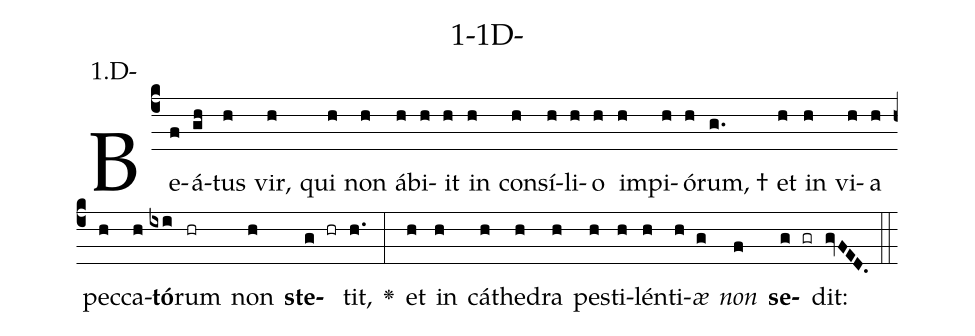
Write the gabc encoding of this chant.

name: 1-1D-;
annotation: 1.D-;
%%
(c4)Be(f)á(gh)tus(h) vir,(h) qui(h) non(h) áb(h)i(h)it(h) in(h) con(h)sí(h)li(h)o(h) im(h)pi(h)ó(h)rum, †(g.) et(h) in(h) vi(h)a(h) pec(h)ca(h)<b>tó</b>(ixi)rum(hr) non(h) <b>ste</b>(g hr)tit,(h.) <v>\greheightstar</v>(:) et(h) in(h) cá(h)the(h)dra(h) pes(h)ti(h)lén(h)ti(h)<i>æ</i>(g) <i>non</i>(f) <b>se</b>(g gr)dit:(gvFED.) (::)


%E(h) u(h) o(g) u(f) a(g) e.(gvFED.) (::)
